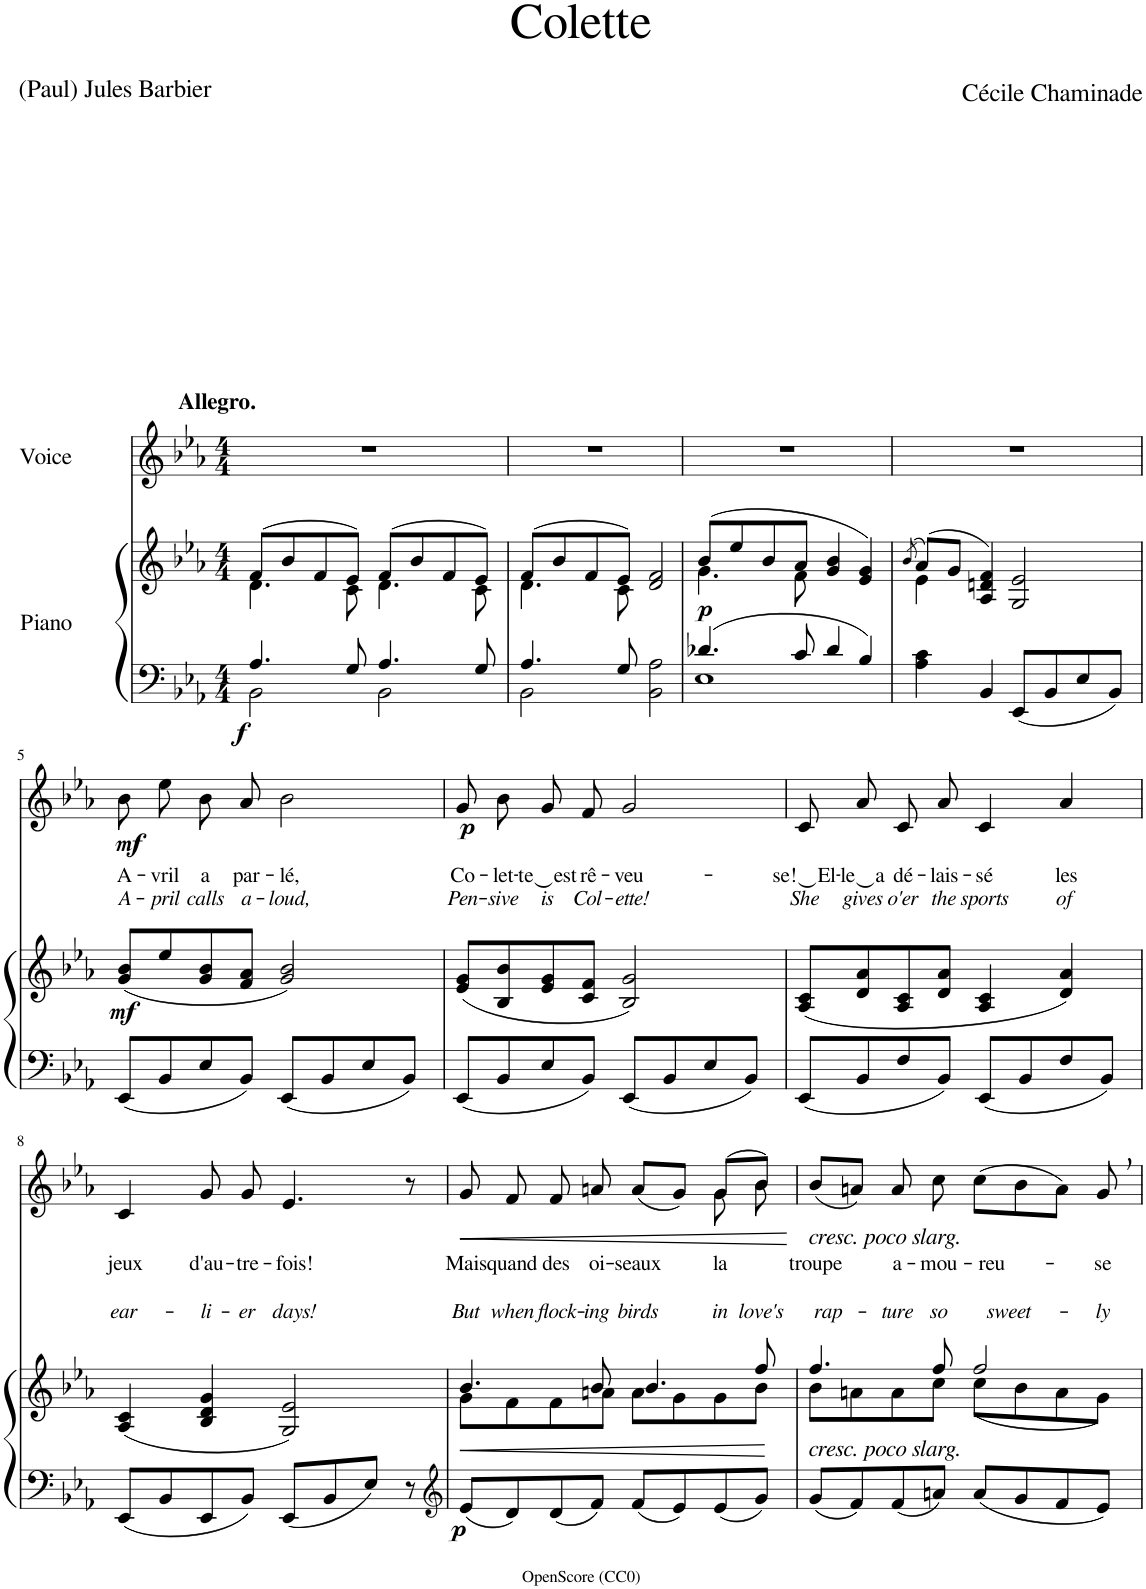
**kern	**kern	**dynam	**kern	**text	**text	**dynam
*part2	*part2	*part2	*part1	*part1	*part1	*part1
*staff3	*staff2	*staff2/3	*staff1	*staff1	*staff1	*staff1
*I"Piano	*	*	*I"Voice	*	*	*
*I'Pno	*	*	*	*	*	*
*clefF4	*clefG2	*	*clefG2	*	*	*
*k[b-e-a-]	*k[b-e-a-]	*	*k[b-e-a-]	*	*	*
*M4/4	*M4/4	*	*M4/4	*	*	*
=1	=1	=1	=1	=1	=1	=1
*^	*^	*	*	*	*	*
!	!	!	!	!	!LO:TX:a:B:t=Allegro.	!	!	!
!	!	!	!	!LO:DY:b=2	!	!	!	!
4.A-/	2BB-\	(8f/L	4.d\	f	1r	.	.	.
.	.	8b-/	.	.	.	.	.	.
.	.	8f/	.	.	.	.	.	.
8G/	.	8e-/J)	8c\	.	.	.	.	.
4.A-/	2BB-\	(8f/L	4.d\	.	.	.	.	.
.	.	8b-/	.	.	.	.	.	.
.	.	8f/	.	.	.	.	.	.
8G/	.	8e-/J)	8c\	.	.	.	.	.
=2	=2	=2	=2	=2	=2	=2	=2	=2
4.A-/	2BB-\	(8f/L	4.d\	.	1r	.	.	.
.	.	8b-/	.	.	.	.	.	.
.	.	8f/	.	.	.	.	.	.
8G/	.	8e-/J)	8c\	.	.	.	.	.
2ryy	2BB-\ 2A-\	2d/ 2f/	2ryy	.	.	.	.	.
=3	=3	=3	=3	=3	=3	=3	=3	=3
!	!	!	!	!LO:DY:b	!	!	!	!
4.d-X/	1E-	(8b-/L	4.g\	p	1r	.	.	.
.	.	8ee-/	.	.	.	.	.	.
.	.	8b-/	.	.	.	.	.	.
8c/	.	8a-/J	8f\	.	.	.	.	.
4d-/	.	4g/ 4b-/	2ryy	.	.	.	.	.
4B-/	.	4e-/ 4g/)	.	.	.	.	.	.
*v	*v	*	*	*	*	*	*	*
=4	=4	=4	=4	=4	=4	=4	=4
.	(8qb-/	.	.	.	.	.	.
4A-\ 4c\	(8a-/L)	4e-\	.	1r	.	.	.
.	8g/J	.	.	.	.	.	.
4BB-/	4A-/ 4dn/ 4f/)	2.ryy	.	.	.	.	.
8EE-/L	2G/ 2e-/	.	.	.	.	.	.
8BB-/	.	.	.	.	.	.	.
8E-/	.	.	.	.	.	.	.
8BB-/J	.	.	.	.	.	.	.
*	*v	*v	*	*	*	*	*
!!LO:LB:g=z
=5	=5	=5	=5	=5	=5	=5
!	!	!LO:DY:b	!	!LO:LY:b	!LO:LY:b	!LO:DY:b
8EE-/L	(8g/ 8b-/L	mf	8b-\	A-	A-	mf
!	!	!	!	!LO:LY:b	!LO:LY:b	!
8BB-/	8ee-/	.	8ee-\	-vril	-pril	.
!	!	!	!	!LO:LY:b	!LO:LY:b	!
8E-/	8g/ 8b-/	.	8b-\	a	calls	.
!	!	!	!	!LO:LY:b	!LO:LY:b	!
8BB-/J	8f/ 8a-/J	.	8a-/	par-	a-	.
!	!	!	!	!LO:LY:b	!LO:LY:b	!
8EE-/L	2g/ 2b-/)	.	2b-\	-lé,	-loud,	.
8BB-/	.	.	.	.	.	.
8E-/	.	.	.	.	.	.
8BB-/J	.	.	.	.	.	.
=6	=6	=6	=6	=6	=6	=6
!	!	!	!	!LO:LY:b	!LO:LY:b	!LO:DY:b
8EE-/L	(8e-/ 8g/L	.	8g/	Co-	Pen-	p
!	!	!	!	!LO:LY:b	!LO:LY:b	!
8BB-/	8B-/ 8b-/	.	8b-\	-let-	-sive	.
!	!	!	!	!LO:LY:b	!LO:LY:b	!
8E-/	8e-/ 8g/	.	8g/	-te‿est	is	.
!	!	!	!	!LO:LY:b	!LO:LY:b	!
8BB-/J	8c/ 8f/J	.	8f/	rê-	Col-	.
!	!	!	!	!LO:LY:b	!LO:LY:b	!
8EE-/L	2B-/ 2g/)	.	2g/	-veu-	-ette!	.
8BB-/	.	.	.	.	.	.
8E-/	.	.	.	.	.	.
8BB-/J	.	.	.	.	.	.
=7	=7	=7	=7	=7	=7	=7
!	!	!	!	!LO:LY:b	!LO:LY:b	!
8EE-/L	(8A-/ 8c/L	.	8c/	-se!‿El-	She	.
!	!	!	!	!LO:LY:b	!LO:LY:b	!
8BB-/	8d/ 8a-/	.	8a-/	-le‿a	gives	.
!	!	!	!	!LO:LY:b	!LO:LY:b	!
8F/	8A-/ 8c/	.	8c/	dé-	o'er	.
!	!	!	!	!LO:LY:b	!LO:LY:b	!
8BB-/J	8d/ 8a-/J	.	8a-/	-lais-	the	.
!	!	!	!	!LO:LY:b	!LO:LY:b	!
8EE-/L	4A-/ 4c/	.	4c/	-sé	sports	.
8BB-/	.	.	.	.	.	.
!	!	!	!	!LO:LY:b	!LO:LY:b	!
8F/	4d/ 4a-/)	.	4a-/	les	of	.
8BB-/J	.	.	.	.	.	.
!!LO:LB:g=z
=8	=8	=8	=8	=8	=8	=8
!	!	!	!	!LO:LY:b	!LO:LY:b	!
8EE-/L	(4A-/ 4c/	.	4c/	jeux	ear-	.
8BB-/	.	.	.	.	.	.
!	!	!	!	!LO:LY:b	!LO:LY:b	!
8EE-/	4B-/ 4d/ 4g/	.	8g/	d'au-	-li-	.
!	!	!	!	!LO:LY:b	!LO:LY:b	!
8BB-/J	.	.	8g/	-tre-	-er	.
!	!	!	!	!LO:LY:b	!LO:LY:b	!
8EE-/L	2G/ 2e-/)	.	4.e-/	-fois!	days!	.
8BB-/	.	.	.	.	.	.
8E-/J	.	.	.	.	.	.
8r	.	.	8r	.	.	.
=9	=9	=9	=9	=9	=9	=9
*clefG2	*	*	*	*	*	*
!	!	!LO:HP:b	!	!LO:LY:b	!LO:LY:b	!LO:HP:b
*	*^	*	*^	*	*	*
!	!	!	!LO:DY:n=1:b=2	!	!	!	!	!
8e-/L	4.b-/	8g\L	< p	8g/	2ryy	Mais	But	<
!	!	!	!	!	!	!LO:LY:b	!LO:LY:b	!
8d/	.	8f\	.	8f/	.	quand	when	.
!	!	!	!	!	!	!LO:LY:b	!LO:LY:b	!
8d/	.	8f\	.	8f/	.	des	flock-	.
!	!	!	!	!	!	!LO:LY:b	!LO:LY:b	!
8f/J	8b-/	8an\J	.	8an/	.	oi-	-ing	.
!	!	!	!	!	!	!LO:LY:b	!LO:LY:b	!
8f/L	4.b-/	8a\L	.	(8a/L	4ryy	-seaux	birds	.
8e-/	.	8g\	.	8g/J)	.	.	.	.
!	!	!	!	!	!	!LO:LY:b	!LO:LY:b	!
8e-/	.	8g\	.	(8g/L	8g\	la	in	.
!	!	!	!	!	!	!	!LO:LY:b	!
8g/J	8ff/	8b-\J	.	8b-/J)	8b-\	.	love's	.
*	*v	*v	*	*	*	*	*	*
*	*	*	*v	*v	*	*	*
.	.	[	.	.	.	[
=10	=10	=10	=10	=10	=10	=10
*	*^	*	*	*	*	*
!	!	!	!	!LO:TX:b:i:t=cresc. poco slarg.	!	!	!
!	!LO:TX:b:i:t=cresc. poco slarg.	!	!	!	!	!	!
!	!	!	!	!	!LO:LY:b	!LO:LY:b	!
8g/L	4.ff/	8b-\L	.	(8b-/L	troupe	rap-	.
8f/	.	8an\	.	8an/J)	.	.	.
!	!	!	!	!	!LO:LY:b	!LO:LY:b	!
8f/	.	8a\	.	8a/	a-	-ture	.
!	!	!	!	!	!LO:LY:b	!LO:LY:b	!
8an/J	8ff/	8cc\J	.	8cc\	-mou-	so	.
!	!	!	!	!	!LO:LY:b	!LO:LY:b	!
8a/L	2ff/	(8cc\L	.	(8cc\L	-reu-	sweet-	.
8g/	.	8b-\	.	8b-\	.	.	.
8f/	.	8a\	.	8a\J)	.	.	.
!	!	!	!	!	!LO:LY:b	!LO:LY:b	!
8e-/J	.	8g\J)	.	8g,/	-se	-ly	.
*	*v	*v	*	*	*	*	*
=	=	=	=	=	=	=
*-	*-	*-	*-	*-	*-	*-
